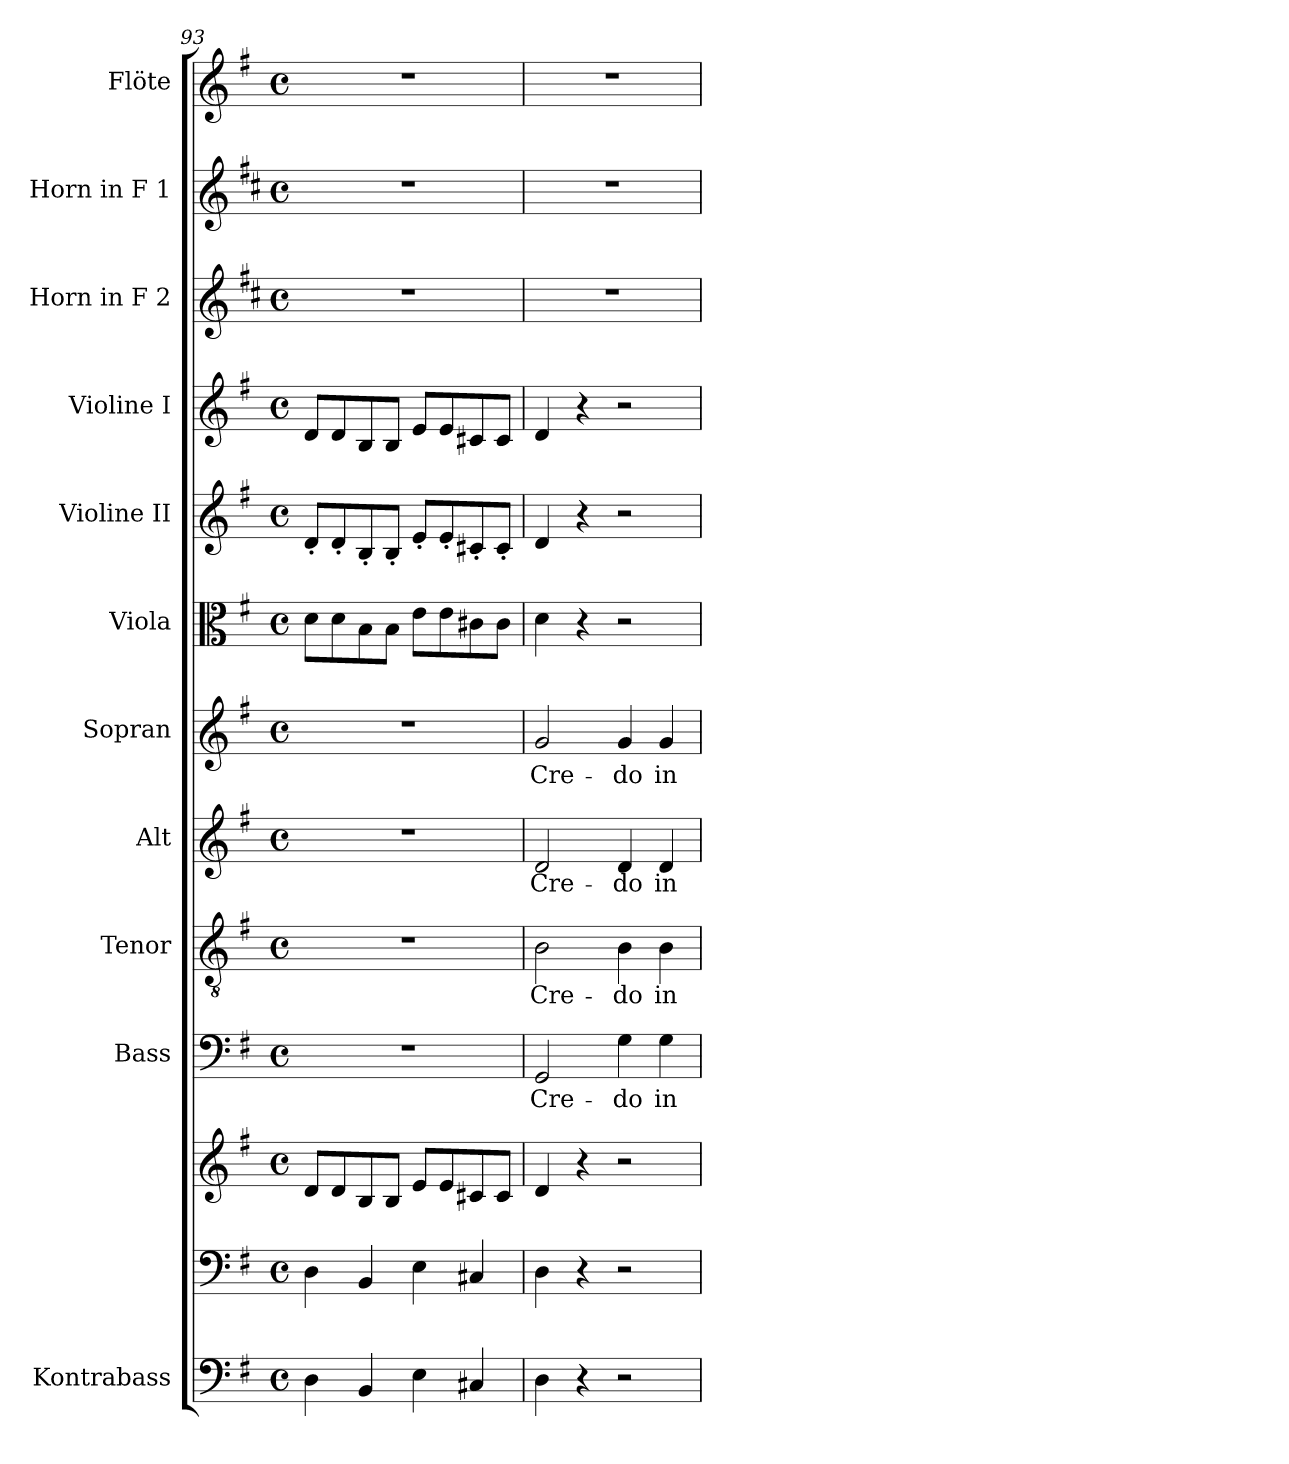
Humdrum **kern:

**kern	**kern	**kern	**kern	**text	**kern	**text	**kern	**text	**kern	**text	**kern	**kern	**kern	**kern	**kern	**kern
*part12	*part11	*part11	*part10	*part10	*part9	*part9	*part8	*part8	*part7	*part7	*part6	*part5	*part4	*part3	*part2	*part1
*staff13	*staff12	*staff11	*staff10	*staff10	*staff9	*staff9	*staff8	*staff8	*staff7	*staff7	*staff6	*staff5	*staff4	*staff3	*staff2	*staff1
*I"Kontrabass	*	*	*I"Bass	*	*I"Tenor	*	*I"Alt	*	*I"Sopran	*	*I"Viola	*I"Violine II	*I"Violine I	*I"Horn in F 2	*I"Horn in F 1	*I"Flöte
*I'Kb.	*	*	*I'B.	*	*I'T.	*	*I'A.	*	*I'S.	*	*I'Vla.	*I'Vl. II	*I'Vl. I	*	*	*I'Fl.
*clefF4	*clefF4	*clefG2	*clefF4	*	*clefGv2	*	*clefG2	*	*clefG2	*	*clefC3	*clefG2	*clefG2	*clefG2	*clefG2	*clefG2
*ITrd7c12	*	*	*	*	*	*	*	*	*	*	*	*	*	*ITrd4c7	*ITrd4c7	*
*k[f#]	*k[f#]	*k[f#]	*k[f#]	*	*k[f#]	*	*k[f#]	*	*k[f#]	*	*k[f#]	*k[f#]	*k[f#]	*k[f#]	*k[f#]	*k[f#]
*G:	*G:	*G:	*G:	*	*G:	*	*G:	*	*G:	*	*G:	*G:	*G:	*G:	*G:	*G:
*M4/4	*M4/4	*M4/4	*M4/4	*	*M4/4	*	*M4/4	*	*M4/4	*	*M4/4	*M4/4	*M4/4	*M4/4	*M4/4	*M4/4
*met(c)	*met(c)	*met(c)	*met(c)	*	*met(c)	*	*met(c)	*	*met(c)	*	*met(c)	*met(c)	*met(c)	*met(c)	*met(c)	*met(c)
=93	=93	=93	=93	=93	=93	=93	=93	=93	=93	=93	=93	=93	=93	=93	=93	=93
4DD\	4D\	8d/L	1r	.	1r	.	1r	.	1r	.	8d\L	8d'</L	8d/L	1r	1r	1r
.	.	8d/	.	.	.	.	.	.	.	.	8d\	8d'</	8d/	.	.	.
4BBB/	4BB/	8B/	.	.	.	.	.	.	.	.	8B\	8B'</	8B/	.	.	.
.	.	8B/J	.	.	.	.	.	.	.	.	8B\J	8B'</J	8B/J	.	.	.
4EE\	4E\	8e/L	.	.	.	.	.	.	.	.	8e\L	8e'</L	8e/L	.	.	.
.	.	8e/	.	.	.	.	.	.	.	.	8e\	8e'</	8e/	.	.	.
4CC#X/	4C#X/	8c#X/	.	.	.	.	.	.	.	.	8c#X\	8c#X'</	8c#X/	.	.	.
.	.	8c#/J	.	.	.	.	.	.	.	.	8c#\J	8c#'</J	8c#/J	.	.	.
=94	=94	=94	=94	=94	=94	=94	=94	=94	=94	=94	=94	=94	=94	=94	=94	=94
!	!	!	!	!LO:LY:b	!	!LO:LY:b	!	!LO:LY:b	!	!LO:LY:b	!	!	!	!	!	!
4DD\	4D\	4d/	2GG/	Cre-	2B\	Cre-	2d/	Cre-	2g/	Cre-	4d\	4d/	4d/	1r	1r	1r
4r	4r	4r	.	.	.	.	.	.	.	.	4r	4r	4r	.	.	.
!	!	!	!	!LO:LY:b	!	!LO:LY:b	!	!LO:LY:b	!	!LO:LY:b	!	!	!	!	!	!
2r	2r	2r	4G\	-do	4B\	-do	4d/	-do	4g/	-do	2r	2r	2r	.	.	.
!	!	!	!	!LO:LY:b	!	!LO:LY:b	!	!LO:LY:b	!	!LO:LY:b	!	!	!	!	!	!
.	.	.	4G\	in	4B\	in	4d/	in	4g/	in	.	.	.	.	.	.
=	=	=	=	=	=	=	=	=	=	=	=	=	=	=	=	=
*-	*-	*-	*-	*-	*-	*-	*-	*-	*-	*-	*-	*-	*-	*-	*-	*-
